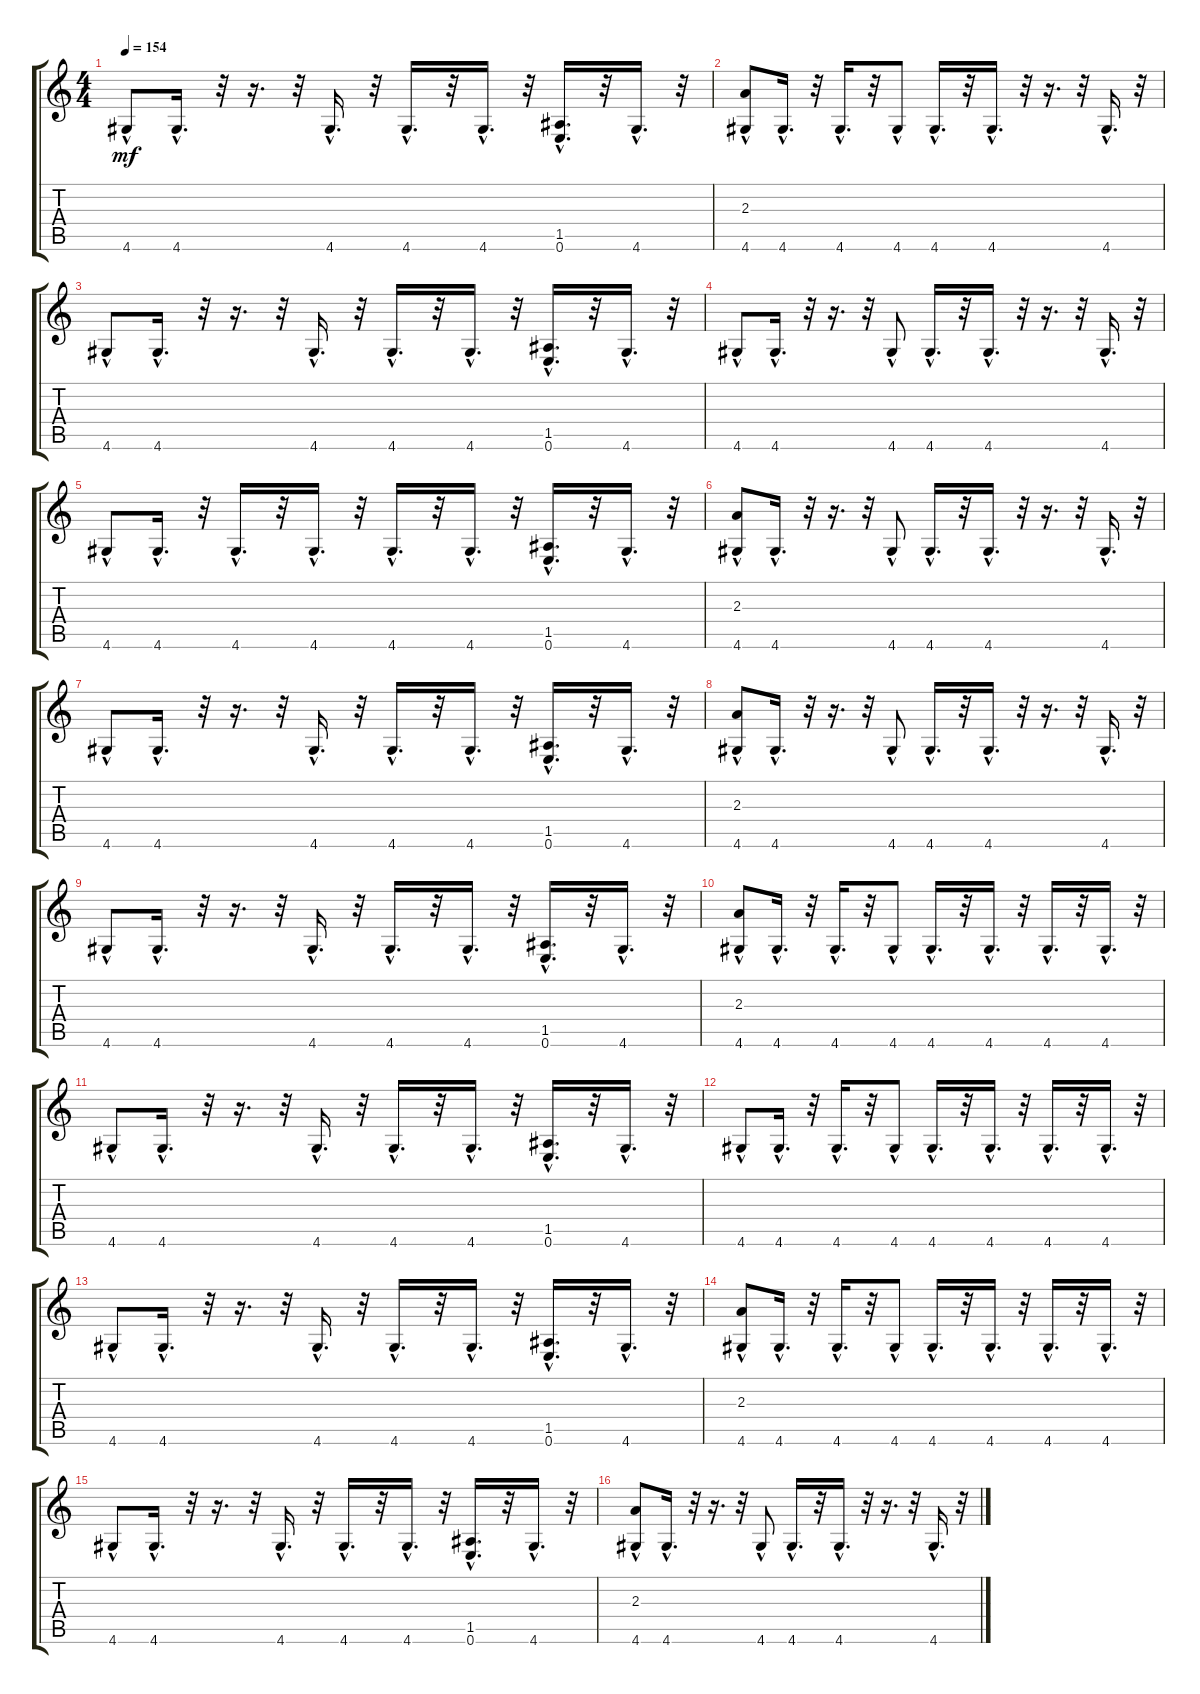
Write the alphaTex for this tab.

\track "" {instrument acousticguitarnylon}
\staff {score tabs}
\tuning (E4 B3 G3 D3 A2 E2) {hide}
\ts (4 4)
\tempo 154
\clef g2
\ks c
4.6{hac}.8{dy mf} 4.6{hac}.16{d} r.32 r.16{d} r.32 4.6{hac}.16{d} r.32 4.6{hac}.16{d} r.32 4.6{hac}.16{d} r.32 (1.5{hac} 0.6{hac}).16{d} r.32 4.6{hac}.16{d} r.32 |
(2.3{hac} 4.6{hac}).8 4.6{hac}.16{d} r.32 4.6{hac}.16{d} r.32 4.6{hac}.8 4.6{hac}.16{d} r.32 4.6{hac}.16{d} r.32 r.16{d} r.32 4.6{hac}.16{d} r.32 |
4.6{hac}.8 4.6{hac}.16{d} r.32 r.16{d} r.32 4.6{hac}.16{d} r.32 4.6{hac}.16{d} r.32 4.6{hac}.16{d} r.32 (1.5{hac} 0.6{hac}).16{d} r.32 4.6{hac}.16{d} r.32 |
4.6{hac}.8 4.6{hac}.16{d} r.32 r.16{d} r.32 4.6{hac}.8 4.6{hac}.16{d} r.32 4.6{hac}.16{d} r.32 r.16{d} r.32 4.6{hac}.16{d} r.32 |
4.6{hac}.8 4.6{hac}.16{d} r.32 4.6{hac}.16{d} r.32 4.6{hac}.16{d} r.32 4.6{hac}.16{d} r.32 4.6{hac}.16{d} r.32 (1.5{hac} 0.6{hac}).16{d} r.32 4.6{hac}.16{d} r.32 |
(2.3{hac} 4.6{hac}).8 4.6{hac}.16{d} r.32 r.16{d} r.32 4.6{hac}.8 4.6{hac}.16{d} r.32 4.6{hac}.16{d} r.32 r.16{d} r.32 4.6{hac}.16{d} r.32 |
4.6{hac}.8 4.6{hac}.16{d} r.32 r.16{d} r.32 4.6{hac}.16{d} r.32 4.6{hac}.16{d} r.32 4.6{hac}.16{d} r.32 (1.5{hac} 0.6{hac}).16{d} r.32 4.6{hac}.16{d} r.32 |
(2.3{hac} 4.6{hac}).8 4.6{hac}.16{d} r.32 r.16{d} r.32 4.6{hac}.8 4.6{hac}.16{d} r.32 4.6{hac}.16{d} r.32 r.16{d} r.32 4.6{hac}.16{d} r.32 |
4.6{hac}.8 4.6{hac}.16{d} r.32 r.16{d} r.32 4.6{hac}.16{d} r.32 4.6{hac}.16{d} r.32 4.6{hac}.16{d} r.32 (1.5{hac} 0.6{hac}).16{d} r.32 4.6{hac}.16{d} r.32 |
(2.3{hac} 4.6{hac}).8 4.6{hac}.16{d} r.32 4.6{hac}.16{d} r.32 4.6{hac}.8 4.6{hac}.16{d} r.32 4.6{hac}.16{d} r.32 4.6{hac}.16{d} r.32 4.6{hac}.16{d} r.32 |
4.6{hac}.8 4.6{hac}.16{d} r.32 r.16{d} r.32 4.6{hac}.16{d} r.32 4.6{hac}.16{d} r.32 4.6{hac}.16{d} r.32 (1.5{hac} 0.6{hac}).16{d} r.32 4.6{hac}.16{d} r.32 |
4.6{hac}.8 4.6{hac}.16{d} r.32 4.6{hac}.16{d} r.32 4.6{hac}.8 4.6{hac}.16{d} r.32 4.6{hac}.16{d} r.32 4.6{hac}.16{d} r.32 4.6{hac}.16{d} r.32 |
4.6{hac}.8 4.6{hac}.16{d} r.32 r.16{d} r.32 4.6{hac}.16{d} r.32 4.6{hac}.16{d} r.32 4.6{hac}.16{d} r.32 (1.5{hac} 0.6{hac}).16{d} r.32 4.6{hac}.16{d} r.32 |
(2.3{hac} 4.6{hac}).8 4.6{hac}.16{d} r.32 4.6{hac}.16{d} r.32 4.6{hac}.8 4.6{hac}.16{d} r.32 4.6{hac}.16{d} r.32 4.6{hac}.16{d} r.32 4.6{hac}.16{d} r.32 |
4.6{hac}.8 4.6{hac}.16{d} r.32 r.16{d} r.32 4.6{hac}.16{d} r.32 4.6{hac}.16{d} r.32 4.6{hac}.16{d} r.32 (1.5{hac} 0.6{hac}).16{d} r.32 4.6{hac}.16{d} r.32 |
(2.3{hac} 4.6{hac}).8 4.6{hac}.16{d} r.32 r.16{d} r.32 4.6{hac}.8 4.6{hac}.16{d} r.32 4.6{hac}.16{d} r.32 r.16{d} r.32 4.6{hac}.16{d} r.32
